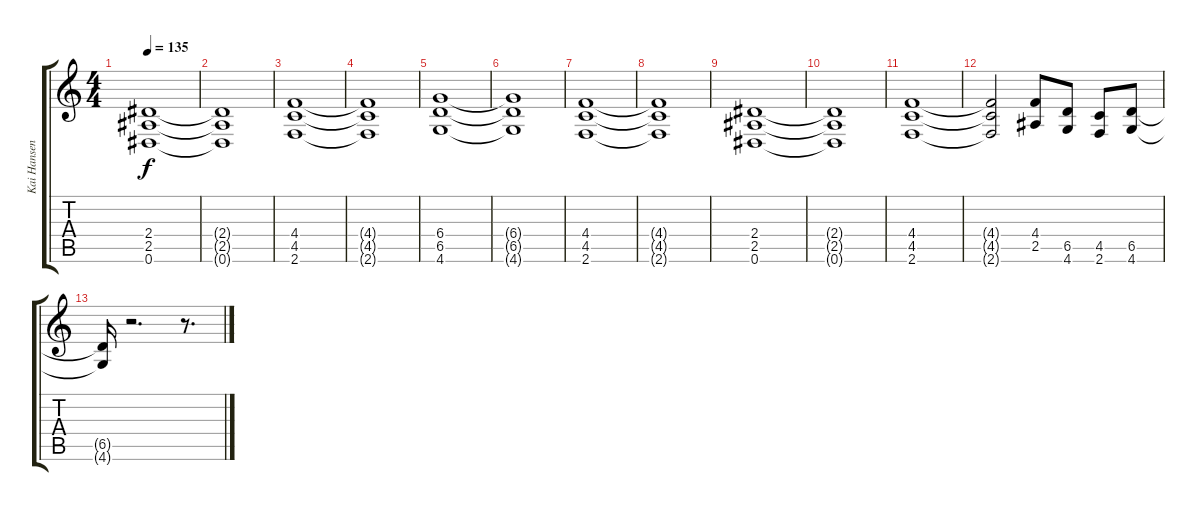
\track ("Kai Hansen" "Kai Hansen") {instrument distortionguitar}
\staff {score tabs}
\tuning (Eb4 Bb3 Gb3 Db3 Ab2 Eb2) {hide}
\ts (4 4)
\tempo 135
\clef g2
\ks c
(2.4 2.5 0.6).1{dy f} |
(2.4{t} 2.5{t} 0.6{t}).1 |
(4.4 4.5 2.6).1 |
(4.4{t} 4.5{t} 2.6{t}).1 |
(6.4 6.5 4.6).1 |
(6.4{t} 6.5{t} 4.6{t}).1 |
(4.4 4.5 2.6).1 |
(4.4{t} 4.5{t} 2.6{t}).1 |
(2.4 2.5 0.6).1 |
(2.4{t} 2.5{t} 0.6{t}).1 |
(4.4 4.5 2.6).1 |
(4.4{t} 4.5{t} 2.6{t}).2 (4.4 2.5).8 (6.5 4.6).8 (4.5 2.6).8 (6.5 4.6).8 |
(6.5{t} 4.6{t}).16 r.2{d} r.8{d}
